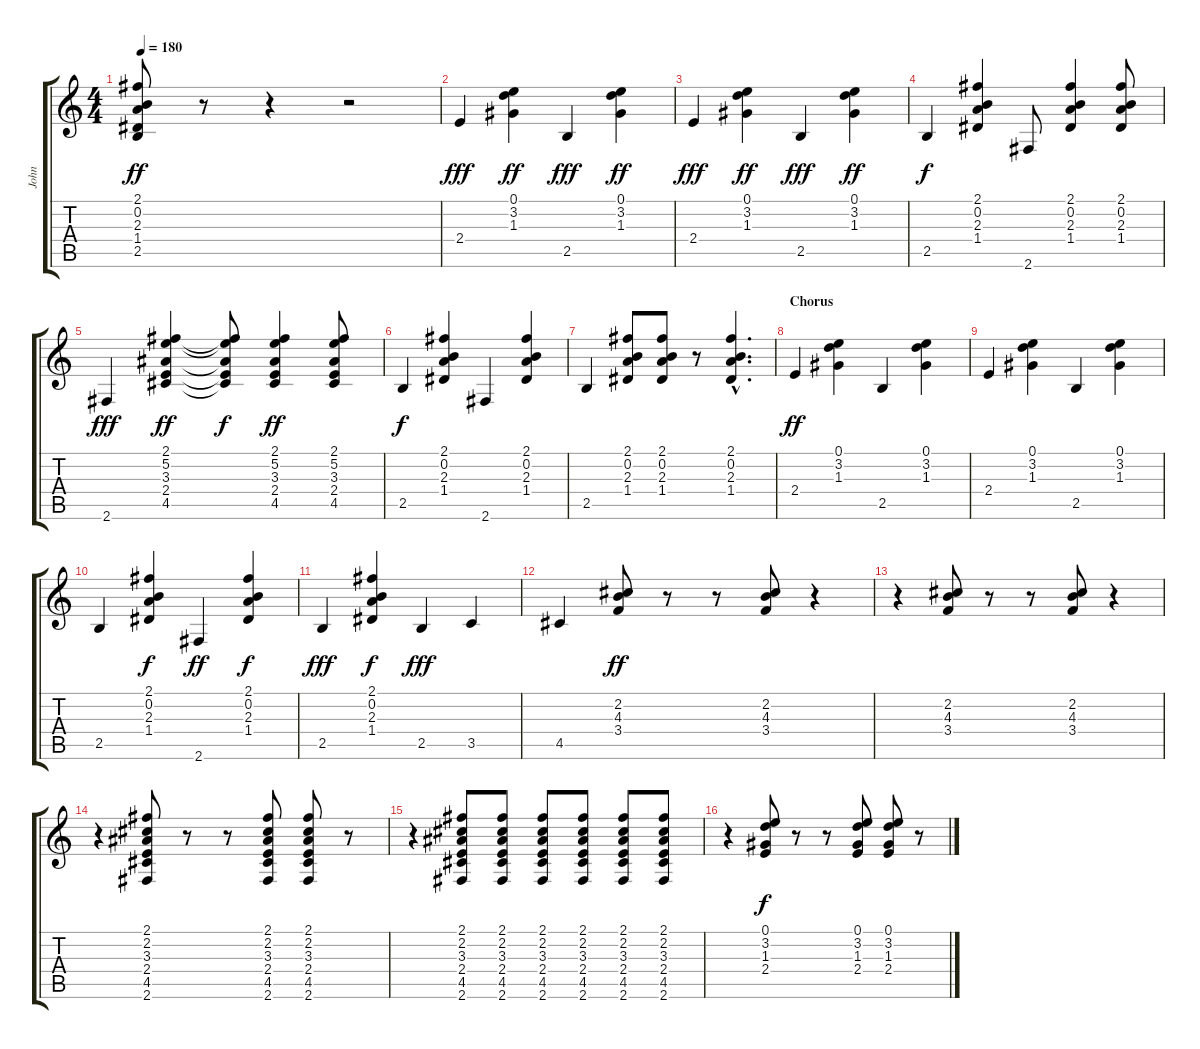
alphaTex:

\track ("John" "John") {instrument electricguitarclean}
\staff {score tabs}
\tuning (E4 B3 G3 D3 A2 E2) {hide}
\ts (4 4)
\tempo 180
\clef g2
\ks c
(2.1 0.2 2.3 1.4 2.5).8{dy ff} r.8 r.4 r.2 |
2.4.4{dy fff} (0.1 3.2 1.3).4{dy ff} 2.5.4{dy fff} (0.1 3.2 1.3).4{dy ff} |
2.4.4{dy fff} (0.1 3.2 1.3).4{dy ff} 2.5.4{dy fff} (0.1 3.2 1.3).4{dy ff} |
2.5.4{dy f} (2.1 0.2 2.3 1.4).4 2.6.8 (2.1 0.2 2.3 1.4).4 (2.1 0.2 2.3 1.4).8 |
2.6.4{dy fff} (2.1 5.2 3.3 2.4 4.5).4{dy ff} (2.1{t} 5.2{t} 3.3{t} 2.4{t} 4.5{t}).8{dy f} (2.1 5.2 3.3 2.4 4.5).4{dy ff} (2.1 5.2 3.3 2.4 4.5).8 |
2.5.4{dy f} (2.1 0.2 2.3 1.4).4 2.6.4 (2.1 0.2 2.3 1.4).4 |
2.5.4 (2.1 0.2 2.3 1.4).8 (2.1 0.2 2.3 1.4).8 r.8 (2.1{hac} 0.2{hac} 2.3{hac} 1.4{hac}).4{d} |
\section ("" "Chorus")
2.4.4{dy ff} (0.1 3.2 1.3).4 2.5.4 (0.1 3.2 1.3).4 |
2.4.4 (0.1 3.2 1.3).4 2.5.4 (0.1 3.2 1.3).4 |
2.5.4 (2.1 0.2 2.3 1.4).4{dy f} 2.6.4{dy ff} (2.1 0.2 2.3 1.4).4{dy f} |
2.5.4{dy fff} (2.1 0.2 2.3 1.4).4{dy f} 2.5.4{dy fff} 3.5.4 |
4.5.4 (2.2 4.3 3.4).8{dy ff} r.8 r.8 (2.2 4.3 3.4).8 r.4 |
r.4 (2.2 4.3 3.4).8 r.8 r.8 (2.2 4.3 3.4).8 r.4 |
r.4 (2.1 2.2 3.3 2.4 4.5 2.6).8 r.8 r.8 (2.1 2.2 3.3 2.4 4.5 2.6).8 (2.1 2.2 3.3 2.4 4.5 2.6).8 r.8 |
r.4 (2.1 2.2 3.3 2.4 4.5 2.6).8 (2.1 2.2 3.3 2.4 4.5 2.6).8 (2.1 2.2 3.3 2.4 4.5 2.6).8 (2.1 2.2 3.3 2.4 4.5 2.6).8 (2.1 2.2 3.3 2.4 4.5 2.6).8 (2.1 2.2 3.3 2.4 4.5 2.6).8 |
r.4 (0.1 3.2 1.3 2.4).8{dy f} r.8 r.8 (0.1 3.2 1.3 2.4).8 (0.1 3.2 1.3 2.4).8 r.8
